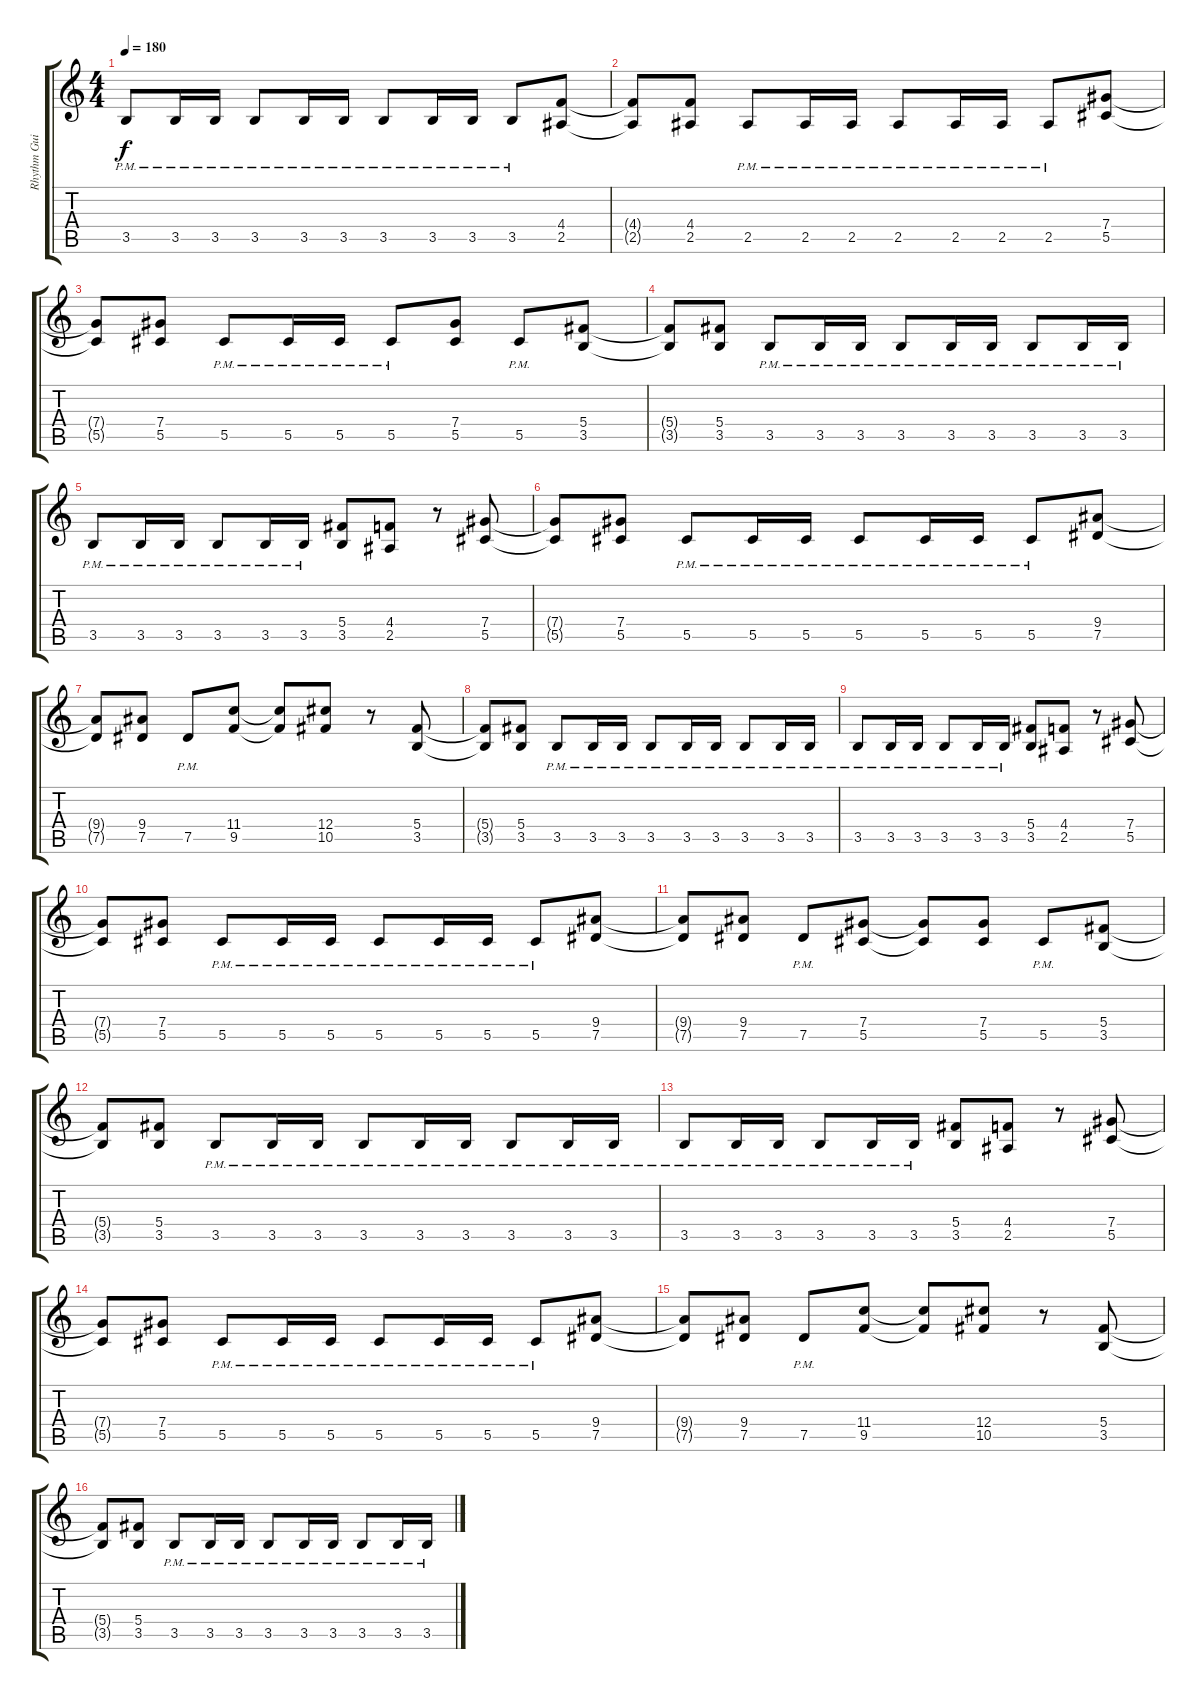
\track ("Rhythm Guitar  " "Rhythm Gui") {instrument overdrivenguitar}
\staff {score tabs}
\tuning (Eb4 Bb3 Gb3 Db3 Ab2 Eb2) {hide}
\ts (4 4)
\tempo 180
\clef g2
\ks c
3.5{pm}.8{dy f} 3.5{pm}.16 3.5{pm}.16 3.5{pm}.8 3.5{pm}.16 3.5{pm}.16 3.5{pm}.8 3.5{pm}.16 3.5{pm}.16 3.5{pm}.8 (4.4 2.5).8 |
(4.4{t} 2.5{t}).8 (4.4 2.5).8 2.5{pm}.8 2.5{pm}.16 2.5{pm}.16 2.5{pm}.8 2.5{pm}.16 2.5{pm}.16 2.5{pm}.8 (7.4 5.5).8 |
(7.4{t} 5.5{t}).8 (7.4 5.5).8 5.5{pm}.8 5.5{pm}.16 5.5{pm}.16 5.5{pm}.8 (7.4 5.5).8 5.5{pm}.8 (5.4 3.5).8 |
(5.4{t} 3.5{t}).8 (5.4 3.5).8 3.5{pm}.8 3.5{pm}.16 3.5{pm}.16 3.5{pm}.8 3.5{pm}.16 3.5{pm}.16 3.5{pm}.8 3.5{pm}.16 3.5{pm}.16 |
3.5{pm}.8 3.5{pm}.16 3.5{pm}.16 3.5{pm}.8 3.5{pm}.16 3.5{pm}.16 (5.4 3.5).8 (4.4 2.5).8 r.8 (7.4 5.5).8 |
(7.4{t} 5.5{t}).8 (7.4 5.5).8 5.5{pm}.8 5.5{pm}.16 5.5{pm}.16 5.5{pm}.8 5.5{pm}.16 5.5{pm}.16 5.5{pm}.8 (9.4 7.5).8 |
(9.4{t} 7.5{t}).8 (9.4 7.5).8 7.5{pm}.8 (11.4 9.5).8 (11.4{t} 9.5{t}).8 (12.4 10.5).8 r.8 (5.4 3.5).8 |
(5.4{t} 3.5{t}).8 (5.4 3.5).8 3.5{pm}.8 3.5{pm}.16 3.5{pm}.16 3.5{pm}.8 3.5{pm}.16 3.5{pm}.16 3.5{pm}.8 3.5{pm}.16 3.5{pm}.16 |
3.5{pm}.8 3.5{pm}.16 3.5{pm}.16 3.5{pm}.8 3.5{pm}.16 3.5{pm}.16 (5.4 3.5).8 (4.4 2.5).8 r.8 (7.4 5.5).8 |
(7.4{t} 5.5{t}).8 (7.4 5.5).8 5.5{pm}.8 5.5{pm}.16 5.5{pm}.16 5.5{pm}.8 5.5{pm}.16 5.5{pm}.16 5.5{pm}.8 (9.4 7.5).8 |
(9.4{t} 7.5{t}).8 (9.4 7.5).8 7.5{pm}.8 (7.4 5.5).8 (7.4{t} 5.5{t}).8 (7.4 5.5).8 5.5{pm}.8 (5.4 3.5).8 |
(5.4{t} 3.5{t}).8 (5.4 3.5).8 3.5{pm}.8 3.5{pm}.16 3.5{pm}.16 3.5{pm}.8 3.5{pm}.16 3.5{pm}.16 3.5{pm}.8 3.5{pm}.16 3.5{pm}.16 |
3.5{pm}.8 3.5{pm}.16 3.5{pm}.16 3.5{pm}.8 3.5{pm}.16 3.5{pm}.16 (5.4 3.5).8 (4.4 2.5).8 r.8 (7.4 5.5).8 |
(7.4{t} 5.5{t}).8 (7.4 5.5).8 5.5{pm}.8 5.5{pm}.16 5.5{pm}.16 5.5{pm}.8 5.5{pm}.16 5.5{pm}.16 5.5{pm}.8 (9.4 7.5).8 |
(9.4{t} 7.5{t}).8 (9.4 7.5).8 7.5{pm}.8 (11.4 9.5).8 (11.4{t} 9.5{t}).8 (12.4 10.5).8 r.8 (5.4 3.5).8 |
(5.4{t} 3.5{t}).8 (5.4 3.5).8 3.5{pm}.8 3.5{pm}.16 3.5{pm}.16 3.5{pm}.8 3.5{pm}.16 3.5{pm}.16 3.5{pm}.8 3.5{pm}.16 3.5{pm}.16
